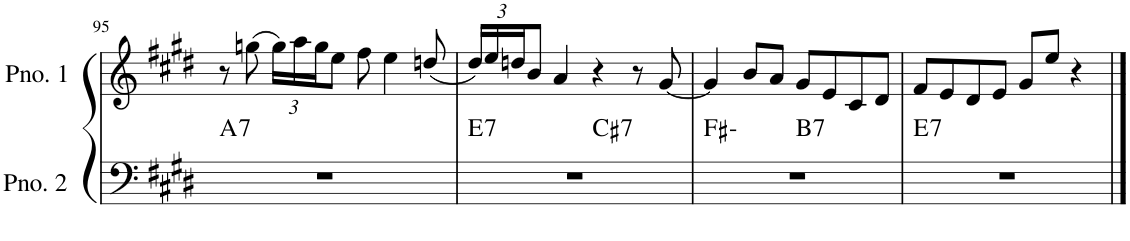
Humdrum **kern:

**kern	**harte	**kern
*part2	*part2	*part1
*staff2	*	*staff1
*I"ピアノ 2	*	*I"ピアノ 1
!!LO:PB:g=z
*clefF4	*	*clefG2
*k[f#c#g#d#]	*	*k[f#c#g#d#]
*M4/4	*	*M4/4
=95	=95	=95
!	!LO:H:kt=7	!
1r	A:7	8r
.	.	(8ggn\
*	*	*Xbrackettup
.	.	24gg\LL)
.	.	24aa\
.	.	24gg\J
.	.	8ee\J
.	.	8ff#\
.	.	4ee\
.	.	(8ddn/
=96	=96	=96
!	!LO:H:kt=7	!
*^	*	*
1r	2ryy	E:7	24dd#/LL)
.	.	.	24ee/
.	.	.	24ddn/J
.	.	.	8b/J
.	.	.	4a/
!	!	!LO:H:kt=7	!
.	2ryy	C#:7	4r
.	.	.	8r
.	.	.	[8g#/
=97	=97	=97	=97
1r	2ryy	F#:min	4g#/]
.	.	.	8b/L
.	.	.	8a/J
!	!	!LO:H:kt=7	!
.	2ryy	B:7	8g#/L
.	.	.	8e/
.	.	.	8c#/
.	.	.	8d#/J
=98	=98	=98	=98
!	!	!LO:H:kt=7	!
*v	*v	*	*
1r	E:7	8f#/L
.	.	8e/
.	.	8d#/
.	.	8e/J
.	.	8g#/L
.	.	8ee/J
.	.	4r
==	==	==
*-	*-	*-
